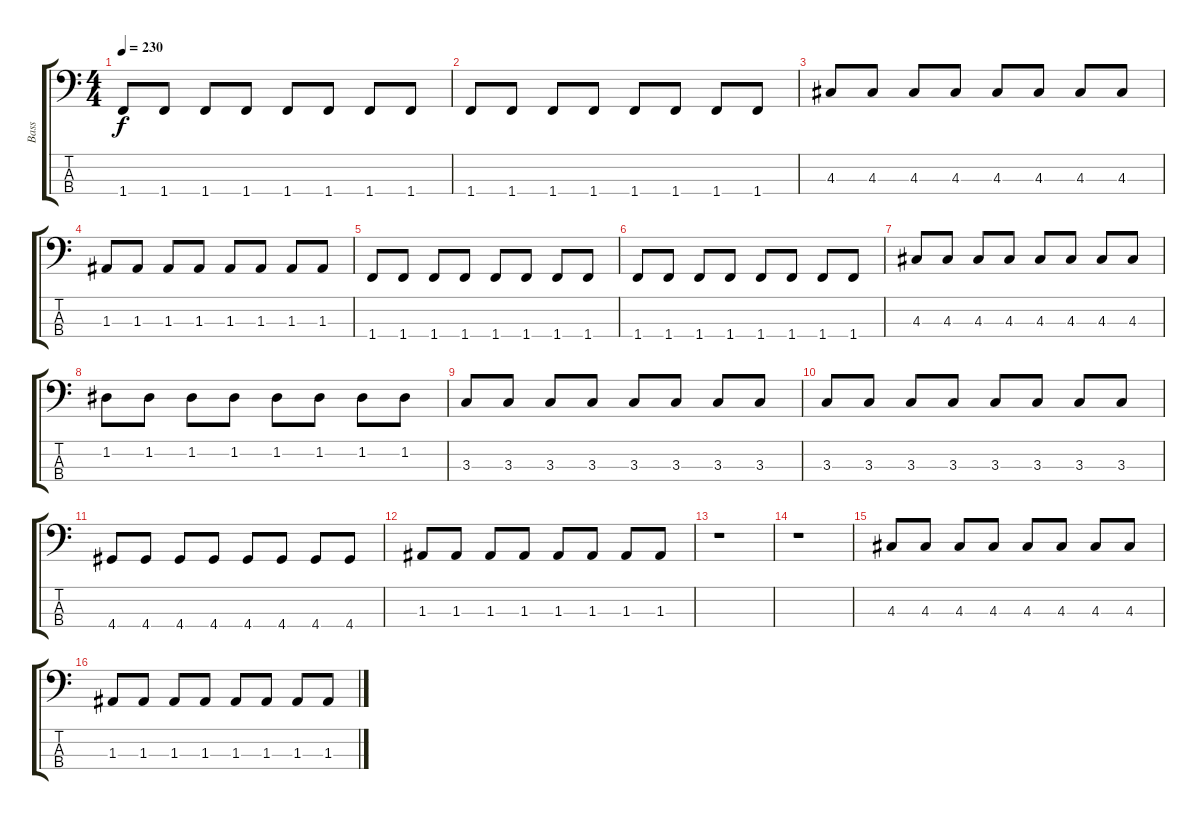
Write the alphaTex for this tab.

\track ("Bass" "Bass") {instrument electricbasspick}
\staff {score tabs}
\tuning (G2 D2 A1 E1) {hide}
\ts (4 4)
\tempo 230
\clef f4
\ks c
1.4.8{dy f} 1.4.8 1.4.8 1.4.8 1.4.8 1.4.8 1.4.8 1.4.8 |
1.4.8 1.4.8 1.4.8 1.4.8 1.4.8 1.4.8 1.4.8 1.4.8 |
4.3.8 4.3.8 4.3.8 4.3.8 4.3.8 4.3.8 4.3.8 4.3.8 |
1.3.8 1.3.8 1.3.8 1.3.8 1.3.8 1.3.8 1.3.8 1.3.8 |
1.4.8 1.4.8 1.4.8 1.4.8 1.4.8 1.4.8 1.4.8 1.4.8 |
1.4.8 1.4.8 1.4.8 1.4.8 1.4.8 1.4.8 1.4.8 1.4.8 |
4.3.8 4.3.8 4.3.8 4.3.8 4.3.8 4.3.8 4.3.8 4.3.8 |
1.2.8 1.2.8 1.2.8 1.2.8 1.2.8 1.2.8 1.2.8 1.2.8 |
3.3.8 3.3.8 3.3.8 3.3.8 3.3.8 3.3.8 3.3.8 3.3.8 |
3.3.8 3.3.8 3.3.8 3.3.8 3.3.8 3.3.8 3.3.8 3.3.8 |
4.4.8 4.4.8 4.4.8 4.4.8 4.4.8 4.4.8 4.4.8 4.4.8 |
1.3.8 1.3.8 1.3.8 1.3.8 1.3.8 1.3.8 1.3.8 1.3.8 |
r.1 |
r.1 |
4.3.8 4.3.8 4.3.8 4.3.8 4.3.8 4.3.8 4.3.8 4.3.8 |
1.3.8 1.3.8 1.3.8 1.3.8 1.3.8 1.3.8 1.3.8 1.3.8
